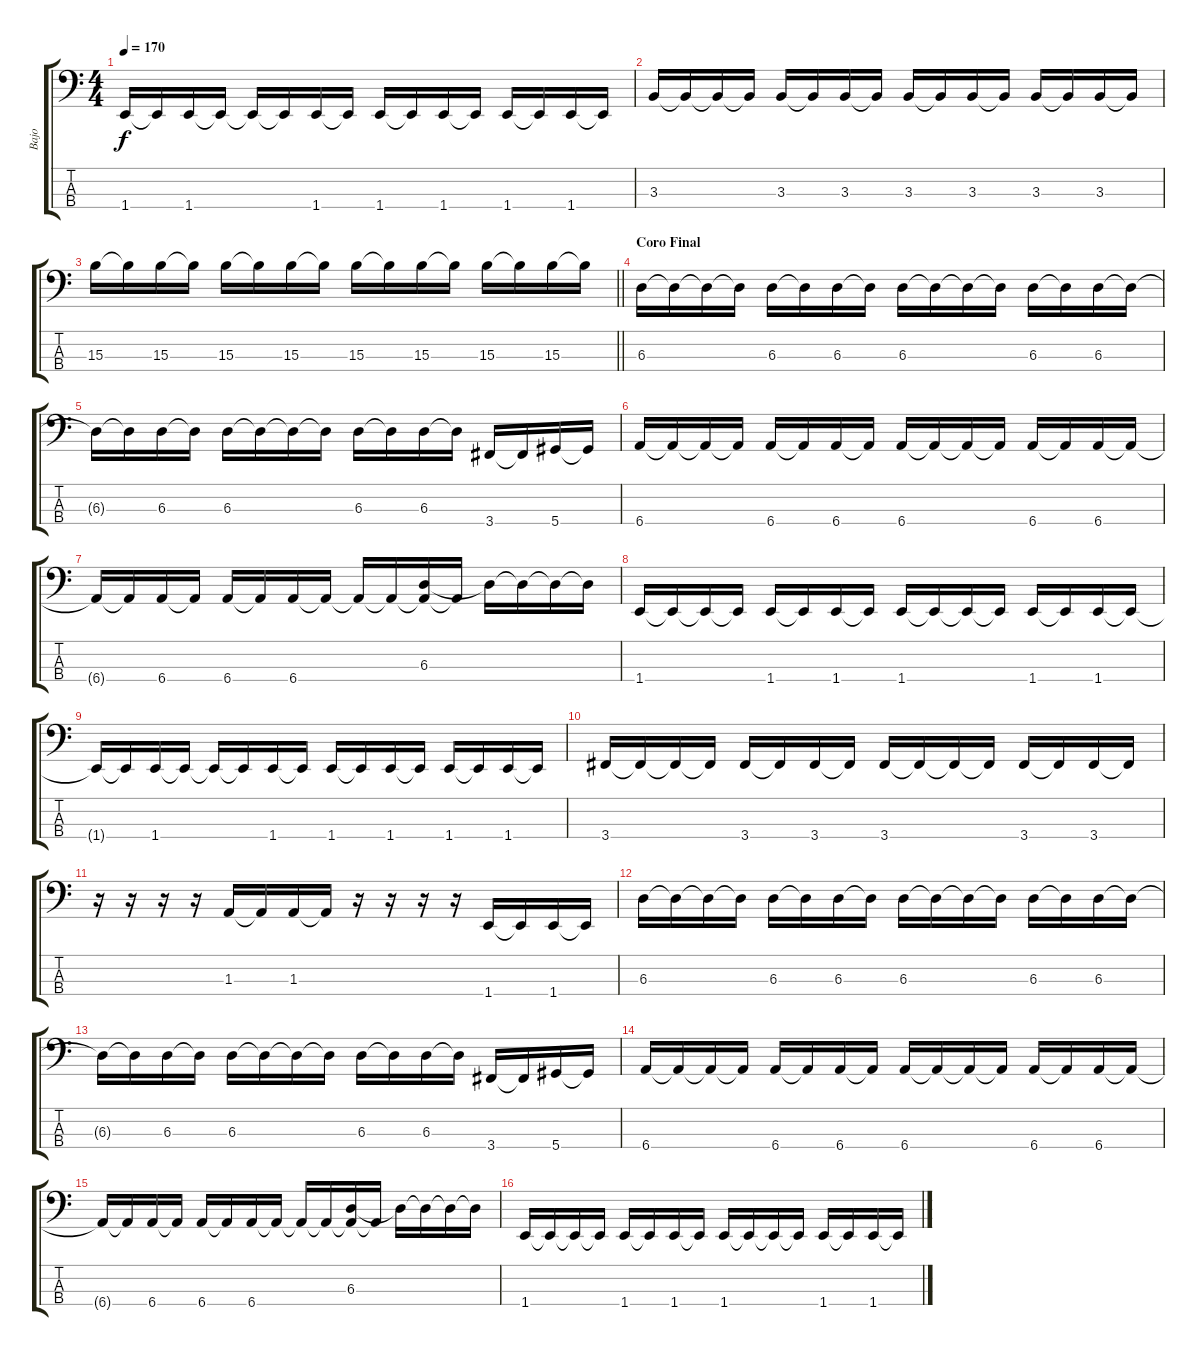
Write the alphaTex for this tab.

\track ("Bajo" "Bajo") {instrument electricbasspick}
\staff {score tabs}
\tuning (Gb2 Db2 Ab1 Eb1) {hide}
\ts (4 4)
\tempo 170
\clef f4
\ks c
1.4{t}.16{dy f} 1.4{t}.16 1.4.16 1.4{t}.16 1.4{t}.16 1.4{t}.16 1.4.16 1.4{t}.16 1.4.16 1.4{t}.16 1.4.16 1.4{t}.16 1.4.16 1.4{t}.16 1.4.16 1.4{t}.16 |
3.3.16 3.3{t}.16 3.3{t}.16 3.3{t}.16 3.3.16 3.3{t}.16 3.3.16 3.3{t}.16 3.3.16 3.3{t}.16 3.3.16 3.3{t}.16 3.3.16 3.3{t}.16 3.3.16 3.3{t}.16 |
\barLineRight lightlight
15.3.16 15.3{t}.16 15.3.16 15.3{t}.16 15.3.16 15.3{t}.16 15.3.16 15.3{t}.16 15.3.16 15.3{t}.16 15.3.16 15.3{t}.16 15.3.16 15.3{t}.16 15.3.16 15.3{t}.16 |
\section ("" "Coro Final")
6.3.16 6.3{t}.16 6.3{t}.16 6.3{t}.16 6.3.16 6.3{t}.16 6.3.16 6.3{t}.16 6.3.16 6.3{t}.16 6.3{t}.16 6.3{t}.16 6.3.16 6.3{t}.16 6.3.16 6.3{t}.16 |
6.3{t}.16 6.3{t}.16 6.3.16 6.3{t}.16 6.3.16 6.3{t}.16 6.3{t}.16 6.3{t}.16 6.3.16 6.3{t}.16 6.3.16 6.3{t}.16 3.4.16 3.4{t}.16 5.4.16 5.4{t}.16 |
6.4.16 6.4{t}.16 6.4{t}.16 6.4{t}.16 6.4.16 6.4{t}.16 6.4.16 6.4{t}.16 6.4.16 6.4{t}.16 6.4{t}.16 6.4{t}.16 6.4.16 6.4{t}.16 6.4.16 6.4{t}.16 |
6.4{t}.16 6.4{t}.16 6.4.16 6.4{t}.16 6.4.16 6.4{t}.16 6.4.16 6.4{t}.16 6.4{t}.16 6.4{t}.16 (6.3 6.4{t}).16 6.4{t}.16 6.3{t}.16 6.3{t}.16 6.3{t}.16 6.3{t}.16 |
1.4.16 1.4{t}.16 1.4{t}.16 1.4{t}.16 1.4.16 1.4{t}.16 1.4.16 1.4{t}.16 1.4.16 1.4{t}.16 1.4{t}.16 1.4{t}.16 1.4.16 1.4{t}.16 1.4.16 1.4{t}.16 |
1.4{t}.16 1.4{t}.16 1.4.16 1.4{t}.16 1.4{t}.16 1.4{t}.16 1.4.16 1.4{t}.16 1.4.16 1.4{t}.16 1.4.16 1.4{t}.16 1.4.16 1.4{t}.16 1.4.16 1.4{t}.16 |
3.4.16 3.4{t}.16 3.4{t}.16 3.4{t}.16 3.4.16 3.4{t}.16 3.4.16 3.4{t}.16 3.4.16 3.4{t}.16 3.4{t}.16 3.4{t}.16 3.4.16 3.4{t}.16 3.4.16 3.4{t}.16 |
r.16 r.16 r.16 r.16 1.3.16 1.3{t}.16 1.3.16 1.3{t}.16 r.16 r.16 r.16 r.16 1.4.16 1.4{t}.16 1.4.16 1.4{t}.16 |
6.3.16 6.3{t}.16 6.3{t}.16 6.3{t}.16 6.3.16 6.3{t}.16 6.3.16 6.3{t}.16 6.3.16 6.3{t}.16 6.3{t}.16 6.3{t}.16 6.3.16 6.3{t}.16 6.3.16 6.3{t}.16 |
6.3{t}.16 6.3{t}.16 6.3.16 6.3{t}.16 6.3.16 6.3{t}.16 6.3{t}.16 6.3{t}.16 6.3.16 6.3{t}.16 6.3.16 6.3{t}.16 3.4.16 3.4{t}.16 5.4.16 5.4{t}.16 |
6.4.16 6.4{t}.16 6.4{t}.16 6.4{t}.16 6.4.16 6.4{t}.16 6.4.16 6.4{t}.16 6.4.16 6.4{t}.16 6.4{t}.16 6.4{t}.16 6.4.16 6.4{t}.16 6.4.16 6.4{t}.16 |
6.4{t}.16 6.4{t}.16 6.4.16 6.4{t}.16 6.4.16 6.4{t}.16 6.4.16 6.4{t}.16 6.4{t}.16 6.4{t}.16 (6.3 6.4{t}).16 6.4{t}.16 6.3{t}.16 6.3{t}.16 6.3{t}.16 6.3{t}.16 |
1.4.16 1.4{t}.16 1.4{t}.16 1.4{t}.16 1.4.16 1.4{t}.16 1.4.16 1.4{t}.16 1.4.16 1.4{t}.16 1.4{t}.16 1.4{t}.16 1.4.16 1.4{t}.16 1.4.16 1.4{t}.16
